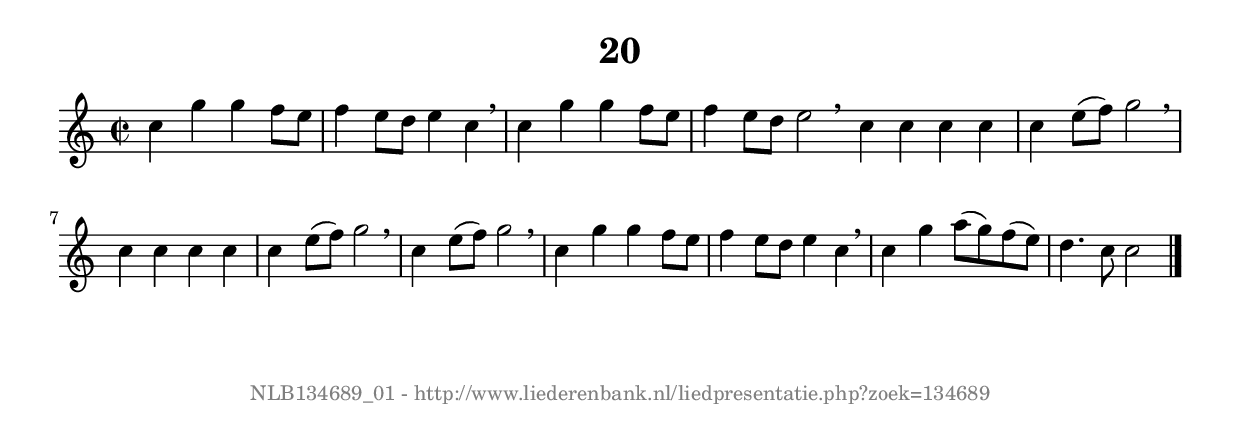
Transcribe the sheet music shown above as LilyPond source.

%
% produced by wce2krn 1.64 (7 June 2014)
%
\version"2.16"
#(append! paper-alist '(("long" . (cons (* 210 mm) (* 2000 mm)))))
#(set-default-paper-size "long")
sb = {\breathe}
mBreak = {\breathe }
bBreak = {\breathe }
x = {\once\override NoteHead #'style = #'cross }
gl=\glissando
itime={\override Staff.TimeSignature #'stencil = ##f }
ficta = {\once\set suggestAccidentals = ##t}
fine = {\once\override Score.RehearsalMark #'self-alignment-X = #1 \mark \markup {\italic{Fine}}}
dc = {\once\override Score.RehearsalMark #'self-alignment-X = #1 \mark \markup {\italic{D.C.}}}
dcf = {\once\override Score.RehearsalMark #'self-alignment-X = #1 \mark \markup {\italic{D.C. al Fine}}}
dcc = {\once\override Score.RehearsalMark #'self-alignment-X = #1 \mark \markup {\italic{D.C. al Coda}}}
ds = {\once\override Score.RehearsalMark #'self-alignment-X = #1 \mark \markup {\italic{D.S.}}}
dsf = {\once\override Score.RehearsalMark #'self-alignment-X = #1 \mark \markup {\italic{D.S. al Fine}}}
dsc = {\once\override Score.RehearsalMark #'self-alignment-X = #1 \mark \markup {\italic{D.S. al Coda}}}
pv = {\set Score.repeatCommands = #'((volta "1"))}
sv = {\set Score.repeatCommands = #'((volta "2"))}
tv = {\set Score.repeatCommands = #'((volta "3"))}
qv = {\set Score.repeatCommands = #'((volta "4"))}
xv = {\set Score.repeatCommands = #'((volta #f))}
\header{ tagline = ""
title = "20"
}
\score {{
\key c \major
\relative g'
{
\set melismaBusyProperties = #'()
\time 2/2
\tempo 4=120
\override Score.MetronomeMark #'transparent = ##t
\override Score.RehearsalMark #'break-visibility = #(vector #t #t #f)
c4 g' g f8 e f4 e8 d e4 c \sb c g' g f8 e f4 e8 d e2 \bar":|:" \bBreak
c4 c c c c e8( f) g2 \sb c,4 c c c c e8( f) g2 \sb c,4 e8( f) g2 \sb c,4 g' g f8 e f4 e8 d e4 c \sb c4 g' a8( g) f( e) d4. c8 c2 \bar "|."
 }}
 \midi { }
 \layout {
            indent = 0.0\cm
}
}
\markup { \vspace #0 } \markup { \with-color #grey \fill-line { \center-column { \smaller "NLB134689_01 - http://www.liederenbank.nl/liedpresentatie.php?zoek=134689" } } }
